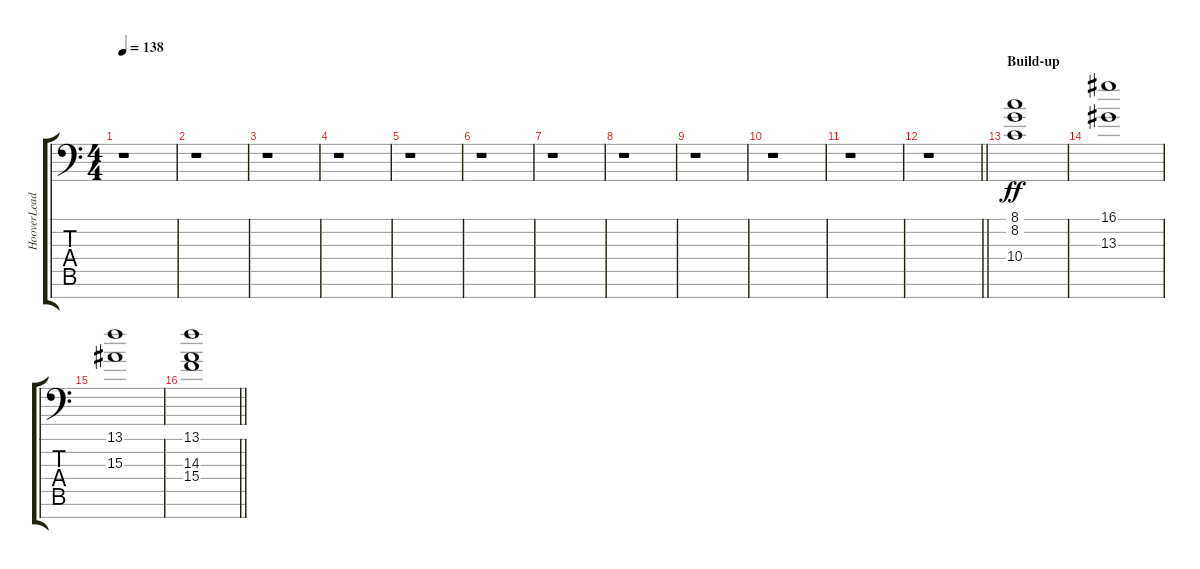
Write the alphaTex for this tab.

\track ("HooverLead" "HooverLead") {instrument lead4chiff}
\staff {score tabs}
\tuning (E4 B3 G3 D3 A2 E2 C-1) {hide}
\ts (4 4)
\tempo 138
\clef f4
\ks c
r.1{dy ff} |
r.1 |
r.1 |
r.1 |
r.1 |
r.1 |
r.1 |
r.1 |
r.1 |
r.1 |
r.1 |
\barLineRight lightlight
r.1 |
\section ("" "Build-up")
(8.1 8.2 10.4).1 |
(16.1 13.3).1 |
(13.1 15.3).1 |
\barLineRight lightlight
(13.1 14.3 15.4).1
